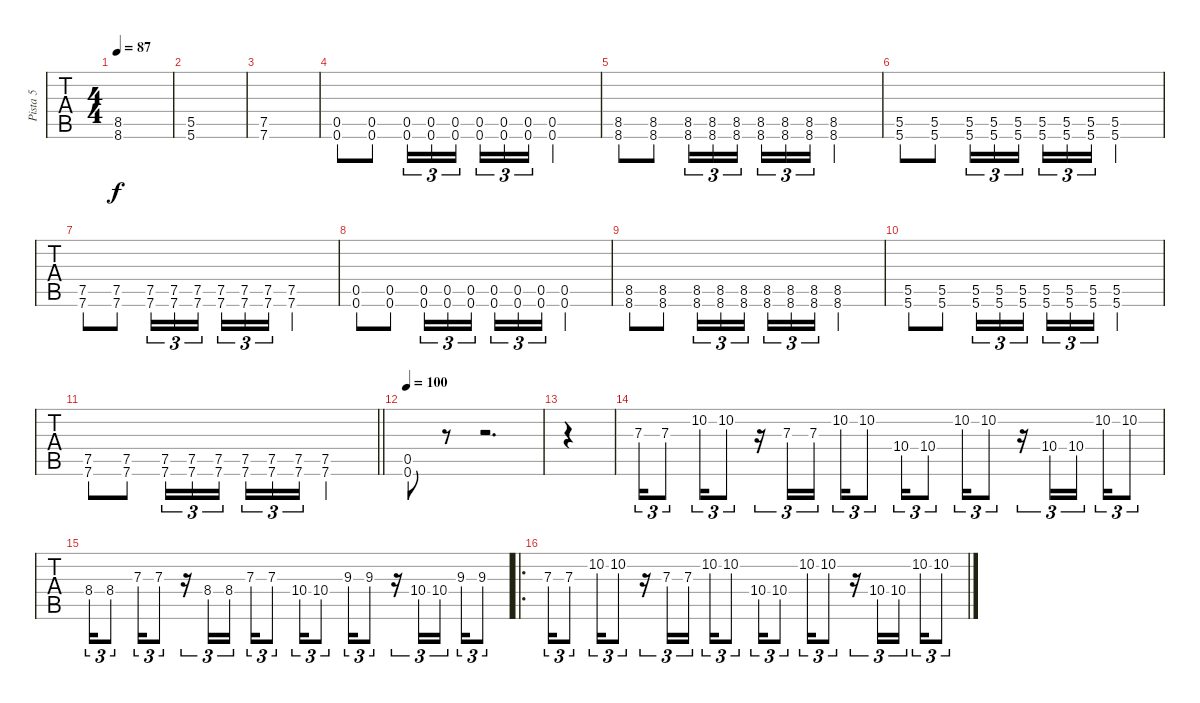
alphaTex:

\track ("Pista 5" "Pista 5") {instrument overdrivenguitar}
\staff {tabs}
\tuning (D4 A3 F3 C3 G2 C2) {hide}
\ts (4 4)
\tempo 87
\clef g2
\ks c
(8.5 8.6).1{dy f} |
(5.5 5.6).1 |
(7.5 7.6).1 |
(0.5 0.6).8 (0.5 0.6).8 (0.5 0.6).16{tu (3 2)} (0.5 0.6).16{tu (3 2)} (0.5 0.6).16{tu (3 2) beam splitsecondary} (0.5 0.6).16{tu (3 2)} (0.5 0.6).16{tu (3 2)} (0.5 0.6).16{tu (3 2)} (0.5 0.6).2 |
(8.5 8.6).8 (8.5 8.6).8 (8.5 8.6).16{tu (3 2)} (8.5 8.6).16{tu (3 2)} (8.5 8.6).16{tu (3 2) beam splitsecondary} (8.5 8.6).16{tu (3 2)} (8.5 8.6).16{tu (3 2)} (8.5 8.6).16{tu (3 2)} (8.5 8.6).2 |
(5.5 5.6).8 (5.5 5.6).8 (5.5 5.6).16{tu (3 2)} (5.5 5.6).16{tu (3 2)} (5.5 5.6).16{tu (3 2) beam splitsecondary} (5.5 5.6).16{tu (3 2)} (5.5 5.6).16{tu (3 2)} (5.5 5.6).16{tu (3 2)} (5.5 5.6).2 |
(7.5 7.6).8 (7.5 7.6).8 (7.5 7.6).16{tu (3 2)} (7.5 7.6).16{tu (3 2)} (7.5 7.6).16{tu (3 2) beam splitsecondary} (7.5 7.6).16{tu (3 2)} (7.5 7.6).16{tu (3 2)} (7.5 7.6).16{tu (3 2)} (7.5 7.6).2 |
(0.5 0.6).8 (0.5 0.6).8 (0.5 0.6).16{tu (3 2)} (0.5 0.6).16{tu (3 2)} (0.5 0.6).16{tu (3 2) beam splitsecondary} (0.5 0.6).16{tu (3 2)} (0.5 0.6).16{tu (3 2)} (0.5 0.6).16{tu (3 2)} (0.5 0.6).2 |
(8.5 8.6).8 (8.5 8.6).8 (8.5 8.6).16{tu (3 2)} (8.5 8.6).16{tu (3 2)} (8.5 8.6).16{tu (3 2) beam splitsecondary} (8.5 8.6).16{tu (3 2)} (8.5 8.6).16{tu (3 2)} (8.5 8.6).16{tu (3 2)} (8.5 8.6).2 |
(5.5 5.6).8 (5.5 5.6).8 (5.5 5.6).16{tu (3 2)} (5.5 5.6).16{tu (3 2)} (5.5 5.6).16{tu (3 2) beam splitsecondary} (5.5 5.6).16{tu (3 2)} (5.5 5.6).16{tu (3 2)} (5.5 5.6).16{tu (3 2)} (5.5 5.6).2 |
\barLineRight lightlight
(7.5 7.6).8 (7.5 7.6).8 (7.5 7.6).16{tu (3 2)} (7.5 7.6).16{tu (3 2)} (7.5 7.6).16{tu (3 2) beam splitsecondary} (7.5 7.6).16{tu (3 2)} (7.5 7.6).16{tu (3 2)} (7.5 7.6).16{tu (3 2)} (7.5 7.6).2 |
\section ("" "")
\tempo 100
(0.5 0.6).8 r.8 r.2{d} |
|
7.3.16{tu (3 2)} 7.3.8{tu (3 2)} 10.2.16{tu (3 2)} 10.2.8{tu (3 2)} r.16{tu (3 2)} 7.3.16{tu (3 2)} 7.3.16{tu (3 2) beam splitsecondary} 10.2.16{tu (3 2)} 10.2.8{tu (3 2)} 10.4.16{tu (3 2)} 10.4.8{tu (3 2)} 10.2.16{tu (3 2)} 10.2.8{tu (3 2)} r.16{tu (3 2)} 10.4.16{tu (3 2)} 10.4.16{tu (3 2) beam splitsecondary} 10.2.16{tu (3 2)} 10.2.8{tu (3 2)} |
8.4.16{tu (3 2)} 8.4.8{tu (3 2)} 7.3.16{tu (3 2)} 7.3.8{tu (3 2)} r.16{tu (3 2)} 8.4.16{tu (3 2)} 8.4.16{tu (3 2) beam splitsecondary} 7.3.16{tu (3 2)} 7.3.8{tu (3 2)} 10.4.16{tu (3 2)} 10.4.8{tu (3 2)} 9.3.16{tu (3 2)} 9.3.8{tu (3 2)} r.16{tu (3 2)} 10.4.16{tu (3 2)} 10.4.16{tu (3 2) beam splitsecondary} 9.3.16{tu (3 2)} 9.3.8{tu (3 2)} |
\ro
7.3.16{tu (3 2)} 7.3.8{tu (3 2)} 10.2.16{tu (3 2)} 10.2.8{tu (3 2)} r.16{tu (3 2)} 7.3.16{tu (3 2)} 7.3.16{tu (3 2) beam splitsecondary} 10.2.16{tu (3 2)} 10.2.8{tu (3 2)} 10.4.16{tu (3 2)} 10.4.8{tu (3 2)} 10.2.16{tu (3 2)} 10.2.8{tu (3 2)} r.16{tu (3 2)} 10.4.16{tu (3 2)} 10.4.16{tu (3 2) beam splitsecondary} 10.2.16{tu (3 2)} 10.2.8{tu (3 2)}
